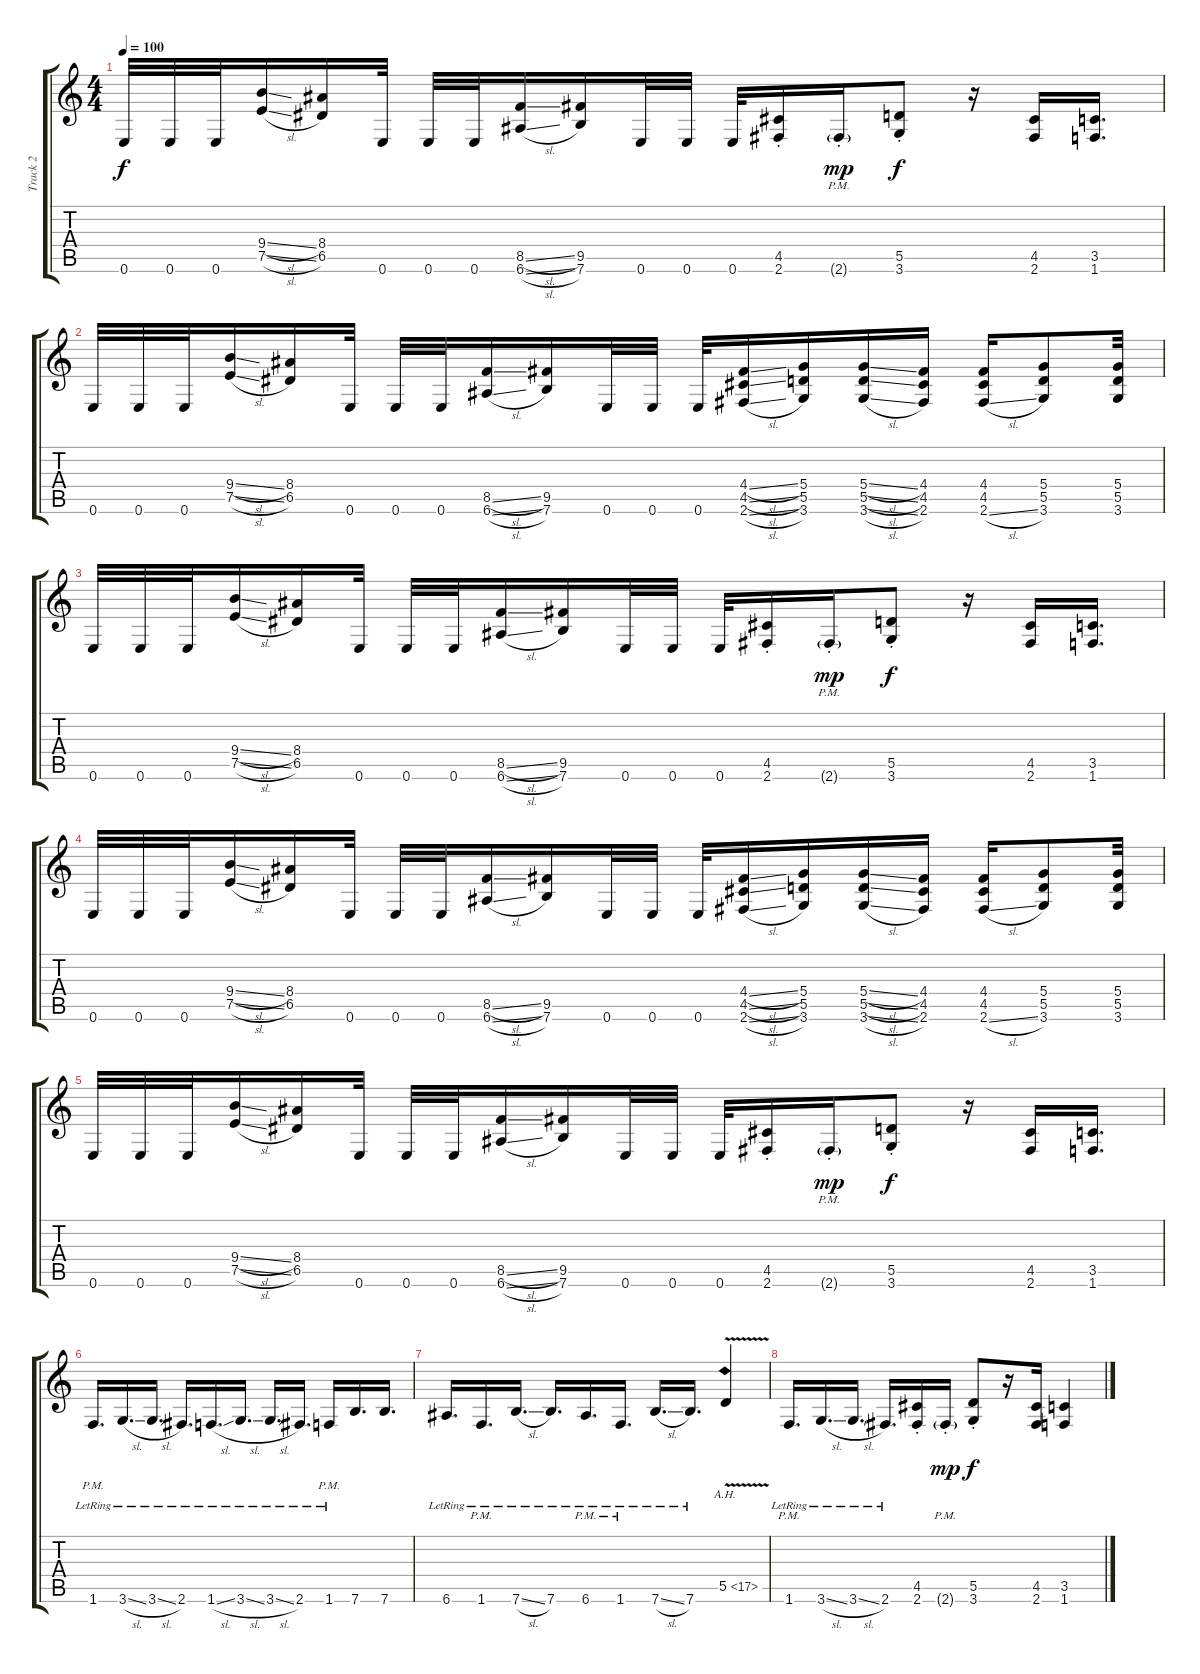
\track ("Track 2" "Track 2") {instrument distortionguitar}
\staff {score tabs}
\tuning (E4 B3 G3 D3 A2 E2) {hide}
\ts (4 4)
\tempo 100
\clef g2
\ks c
0.6.32{dy f} 0.6.32 0.6.32 (9.4{sl} 7.5{sl}).16 (8.4 6.5).16 0.6.32 0.6.32 0.6.32 (8.5{sl} 6.6{sl}).16 (9.5 7.6).16 0.6.32 0.6.32 0.6.32 (4.5{st} 2.6{st}).16 2.6{g pm st}.16{dy mp} (5.5{st} 3.6).8{dy f} r.16 (4.5 2.6).16 (3.5 1.6).16{d} |
0.6.32 0.6.32 0.6.32 (9.4{sl} 7.5{sl}).16 (8.4 6.5).16 0.6.32 0.6.32 0.6.32 (8.5{sl} 6.6{sl}).16 (9.5 7.6).16 0.6.32 0.6.32 0.6.32 (4.4{sl} 4.5{sl} 2.6{sl}).16 (5.4 5.5 3.6).16 (5.4{sl} 5.5{sl} 3.6{sl}).16 (4.4 4.5 2.6).16 (4.4 4.5 2.6{sl}).16 (5.4 5.5 3.6).8 (5.4 5.5 3.6).32 |
0.6.32 0.6.32 0.6.32 (9.4{sl} 7.5{sl}).16 (8.4 6.5).16 0.6.32 0.6.32 0.6.32 (8.5{sl} 6.6{sl}).16 (9.5 7.6).16 0.6.32 0.6.32 0.6.32 (4.5{st} 2.6{st}).16 2.6{g pm st}.16{dy mp} (5.5{st} 3.6).8{dy f} r.16 (4.5 2.6).16 (3.5 1.6).16{d} |
0.6.32 0.6.32 0.6.32 (9.4{sl} 7.5{sl}).16 (8.4 6.5).16 0.6.32 0.6.32 0.6.32 (8.5{sl} 6.6{sl}).16 (9.5 7.6).16 0.6.32 0.6.32 0.6.32 (4.4{sl} 4.5{sl} 2.6{sl}).16 (5.4 5.5 3.6).16 (5.4{sl} 5.5{sl} 3.6{sl}).16 (4.4 4.5 2.6).16 (4.4 4.5 2.6{sl}).16 (5.4 5.5 3.6).8 (5.4 5.5 3.6).32 |
0.6.32 0.6.32 0.6.32 (9.4{sl} 7.5{sl}).16 (8.4 6.5).16 0.6.32 0.6.32 0.6.32 (8.5{sl} 6.6{sl}).16 (9.5 7.6).16 0.6.32 0.6.32 0.6.32 (4.5{st} 2.6{st}).16 2.6{g pm st}.16{dy mp} (5.5{st} 3.6).8{dy f} r.16 (4.5 2.6).16 (3.5 1.6).16{d} |
1.6{pm lr}.16{d} 3.6{sl lr}.16{d} 3.6{sl lr}.16{d} 2.6{lr}.16{d} 1.6{sl lr}.16{d} 3.6{sl lr}.16{d} 3.6{sl lr}.16{d} 2.6{lr}.16{d} 1.6{pm lr}.16 7.6.16{d} 7.6.16{d} |
6.6{lr}.16{d} 1.6{pm lr}.16{d} 7.6{sl lr}.16{d} 7.6{lr}.16{d} 6.6{pm lr}.16{d} 1.6{pm lr}.16{d} 7.6{sl lr}.16{d} 7.6{lr}.16{d} 5.5{ah 12 v}.4 |
1.6{pm lr}.16{d} 3.6{sl lr}.16{d} 3.6{sl lr}.16{d} 2.6{lr}.16{d} (4.5{st} 2.6{st}).16 2.6{g pm st}.16{dy mp} (5.5{st} 3.6).8{dy f} r.16 (4.5 2.6).16 (3.5 1.6).4
